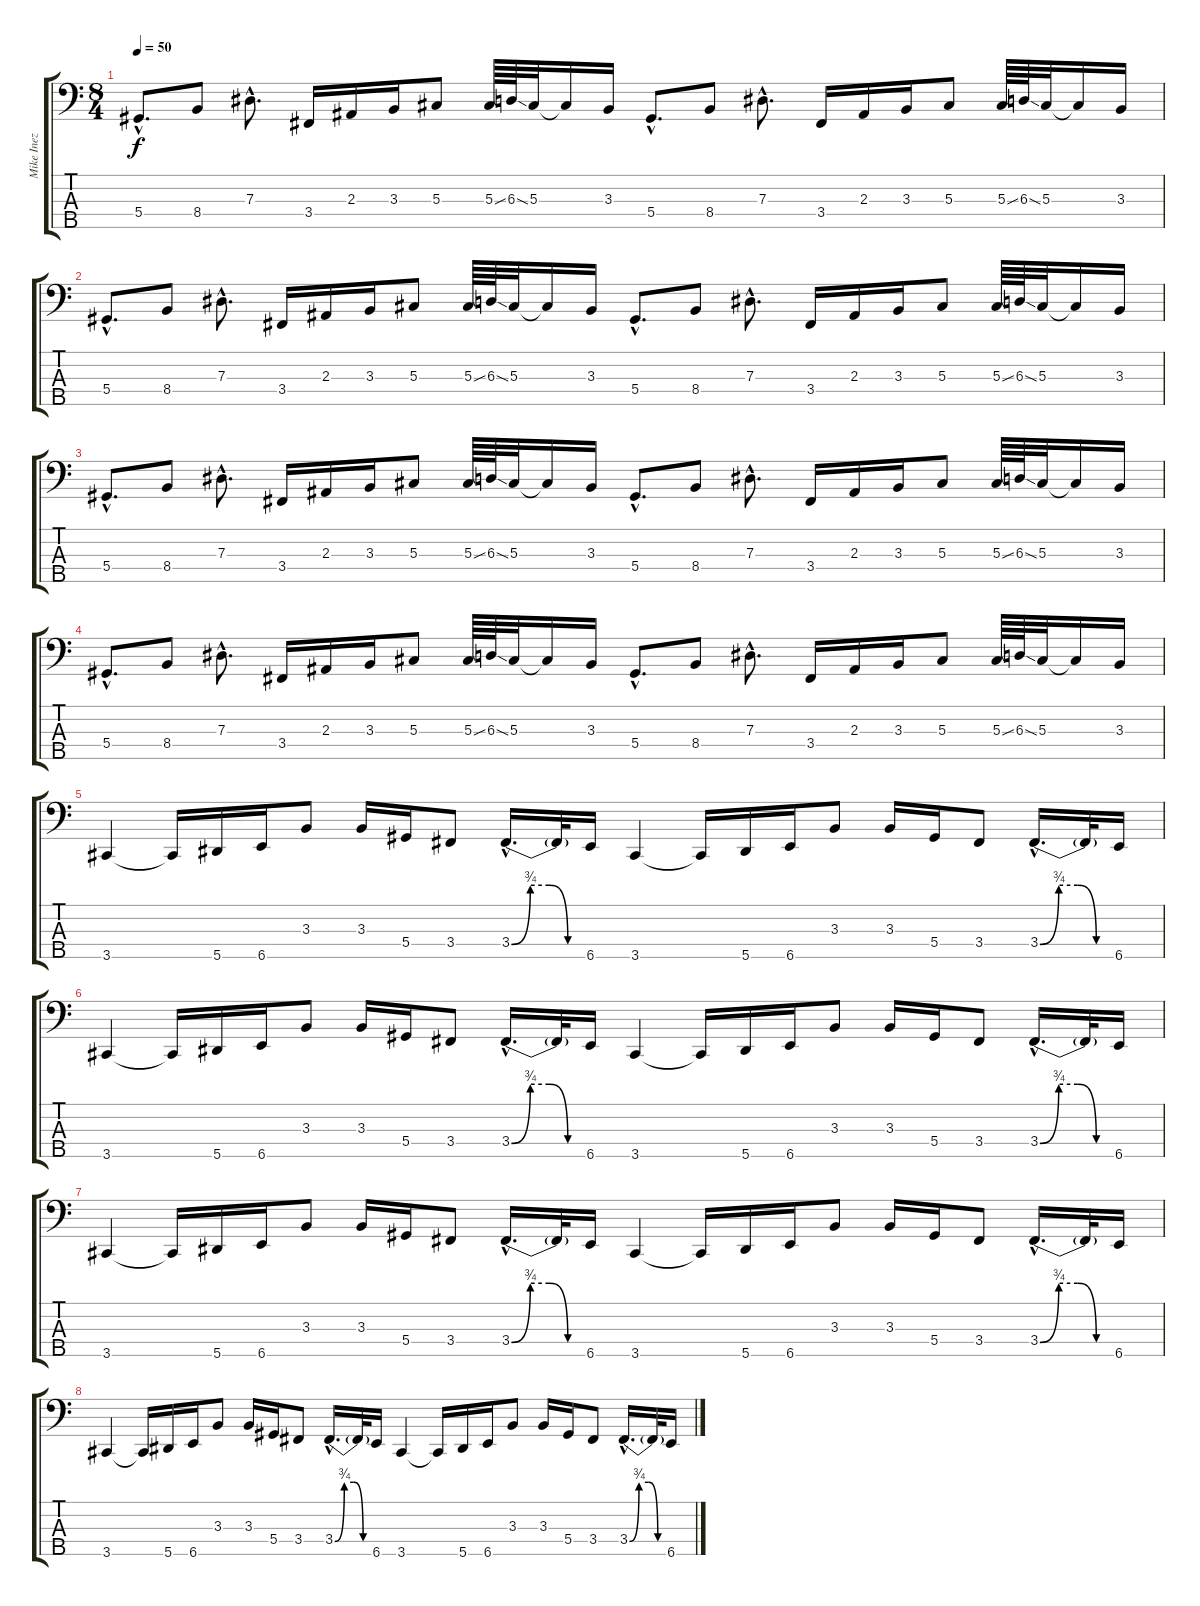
\track ("Mike Inez Ac. Bass" "Mike Inez ") {instrument acousticbass}
\staff {score tabs}
\tuning (Gb2 Db2 Ab1 Eb1 Bb0) {hide}
\ts (8 4)
\tempo 50
\clef f4
\ks c
5.4{hac}.8{d dy f} 8.4.8 7.3{hac}.8{d} 3.4.16 2.3.16 3.3.16 5.3.8 5.3{ss}.64 6.3{ss}.64 5.3.32 5.3{t}.16 3.3.16 5.4{hac}.8{d} 8.4.8 7.3{hac}.8{d} 3.4.16 2.3.16 3.3.16 5.3.8 5.3{ss}.64 6.3{ss}.64 5.3.32 5.3{t}.16 3.3.16 |
5.4{hac}.8{d} 8.4.8 7.3{hac}.8{d} 3.4.16 2.3.16 3.3.16 5.3.8 5.3{ss}.64 6.3{ss}.64 5.3.32 5.3{t}.16 3.3.16 5.4{hac}.8{d} 8.4.8 7.3{hac}.8{d} 3.4.16 2.3.16 3.3.16 5.3.8 5.3{ss}.64 6.3{ss}.64 5.3.32 5.3{t}.16 3.3.16 |
5.4{hac}.8{d} 8.4.8 7.3{hac}.8{d} 3.4.16 2.3.16 3.3.16 5.3.8 5.3{ss}.64 6.3{ss}.64 5.3.32 5.3{t}.16 3.3.16 5.4{hac}.8{d} 8.4.8 7.3{hac}.8{d} 3.4.16 2.3.16 3.3.16 5.3.8 5.3{ss}.64 6.3{ss}.64 5.3.32 5.3{t}.16 3.3.16 |
5.4{hac}.8{d} 8.4.8 7.3{hac}.8{d} 3.4.16 2.3.16 3.3.16 5.3.8 5.3{ss}.64 6.3{ss}.64 5.3.32 5.3{t}.16 3.3.16 5.4{hac}.8{d} 8.4.8 7.3{hac}.8{d} 3.4.16 2.3.16 3.3.16 5.3.8 5.3{ss}.64 6.3{ss}.64 5.3.32 5.3{t}.16 3.3.16 |
3.5.4 3.5{t}.16 5.5.16 6.5.16 3.3.8 3.3.16 5.4.16 3.4.8 3.4{be (custom 0 0 15 3 30 3 45 0 60 0) hac}.16{d} 3.4{t}.32 6.5.16 3.5.4 3.5{t}.16 5.5.16 6.5.16 3.3.8 3.3.16 5.4.16 3.4.8 3.4{be (custom 0 0 15 3 30 3 45 0 60 0) hac}.16{d} 3.4{t}.32 6.5.16 |
3.5.4 3.5{t}.16 5.5.16 6.5.16 3.3.8 3.3.16 5.4.16 3.4.8 3.4{be (custom 0 0 15 3 30 3 45 0 60 0) hac}.16{d} 3.4{t}.32 6.5.16 3.5.4 3.5{t}.16 5.5.16 6.5.16 3.3.8 3.3.16 5.4.16 3.4.8 3.4{be (custom 0 0 15 3 30 3 45 0 60 0) hac}.16{d} 3.4{t}.32 6.5.16 |
3.5.4 3.5{t}.16 5.5.16 6.5.16 3.3.8 3.3.16 5.4.16 3.4.8 3.4{be (custom 0 0 15 3 30 3 45 0 60 0) hac}.16{d} 3.4{t}.32 6.5.16 3.5.4 3.5{t}.16 5.5.16 6.5.16 3.3.8 3.3.16 5.4.16 3.4.8 3.4{be (custom 0 0 15 3 30 3 45 0 60 0) hac}.16{d} 3.4{t}.32 6.5.16 |
3.5.4 3.5{t}.16 5.5.16 6.5.16 3.3.8 3.3.16 5.4.16 3.4.8 3.4{be (custom 0 0 15 3 30 3 45 0 60 0) hac}.16{d} 3.4{t}.32 6.5.16 3.5.4 3.5{t}.16 5.5.16 6.5.16 3.3.8 3.3.16 5.4.16 3.4.8 3.4{be (custom 0 0 15 3 30 3 45 0 60 0) hac}.16{d} 3.4{t}.32 6.5.16
